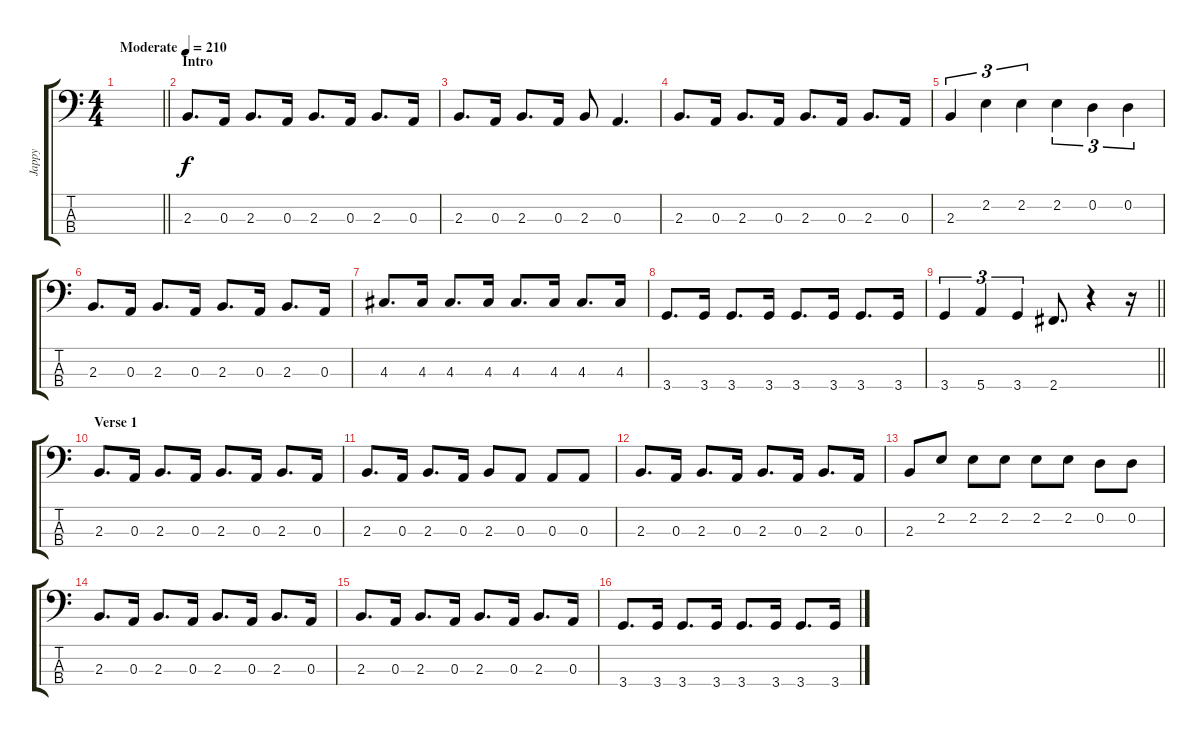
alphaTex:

\track ("Jappy" "Jappy") {instrument electricbassfinger}
\staff {score tabs}
\tuning (G2 D2 A1 E1) {hide}
\ts (4 4)
\tempo (210 "Moderate")
\clef f4
\barLineRight lightlight
\ks c
|
\section ("" "Intro")
2.3.8{d} 0.3.16 2.3.8{d} 0.3.16 2.3.8{d} 0.3.16 2.3.8{d} 0.3.16 |
2.3.8{d} 0.3.16 2.3.8{d} 0.3.16 2.3.8 0.3.4{d} |
2.3.8{d} 0.3.16 2.3.8{d} 0.3.16 2.3.8{d} 0.3.16 2.3.8{d} 0.3.16 |
2.3.4{tu (3 2)} 2.2.4{tu (3 2)} 2.2.4{tu (3 2)} 2.2.4{tu (3 2)} 0.2.4{tu (3 2)} 0.2.4{tu (3 2)} |
2.3.8{d} 0.3.16 2.3.8{d} 0.3.16 2.3.8{d} 0.3.16 2.3.8{d} 0.3.16 |
4.3.8{d} 4.3.16 4.3.8{d} 4.3.16 4.3.8{d} 4.3.16 4.3.8{d} 4.3.16 |
3.4.8{d} 3.4.16 3.4.8{d} 3.4.16 3.4.8{d} 3.4.16 3.4.8{d} 3.4.16 |
\barLineRight lightlight
3.4.4{tu (3 2)} 5.4.4{tu (3 2)} 3.4.4{tu (3 2)} 2.4.8{d} r.4 r.16 |
\section ("" "Verse 1")
2.3.8{d} 0.3.16 2.3.8{d} 0.3.16 2.3.8{d} 0.3.16 2.3.8{d} 0.3.16 |
2.3.8{d} 0.3.16 2.3.8{d} 0.3.16 2.3.8 0.3.8 0.3.8 0.3.8 |
2.3.8{d} 0.3.16 2.3.8{d} 0.3.16 2.3.8{d} 0.3.16 2.3.8{d} 0.3.16 |
2.3.8 2.2.8 2.2.8 2.2.8 2.2.8 2.2.8 0.2.8 0.2.8 |
2.3.8{d} 0.3.16 2.3.8{d} 0.3.16 2.3.8{d} 0.3.16 2.3.8{d} 0.3.16 |
2.3.8{d} 0.3.16 2.3.8{d} 0.3.16 2.3.8{d} 0.3.16 2.3.8{d} 0.3.16 |
3.4.8{d} 3.4.16 3.4.8{d} 3.4.16 3.4.8{d} 3.4.16 3.4.8{d} 3.4.16
